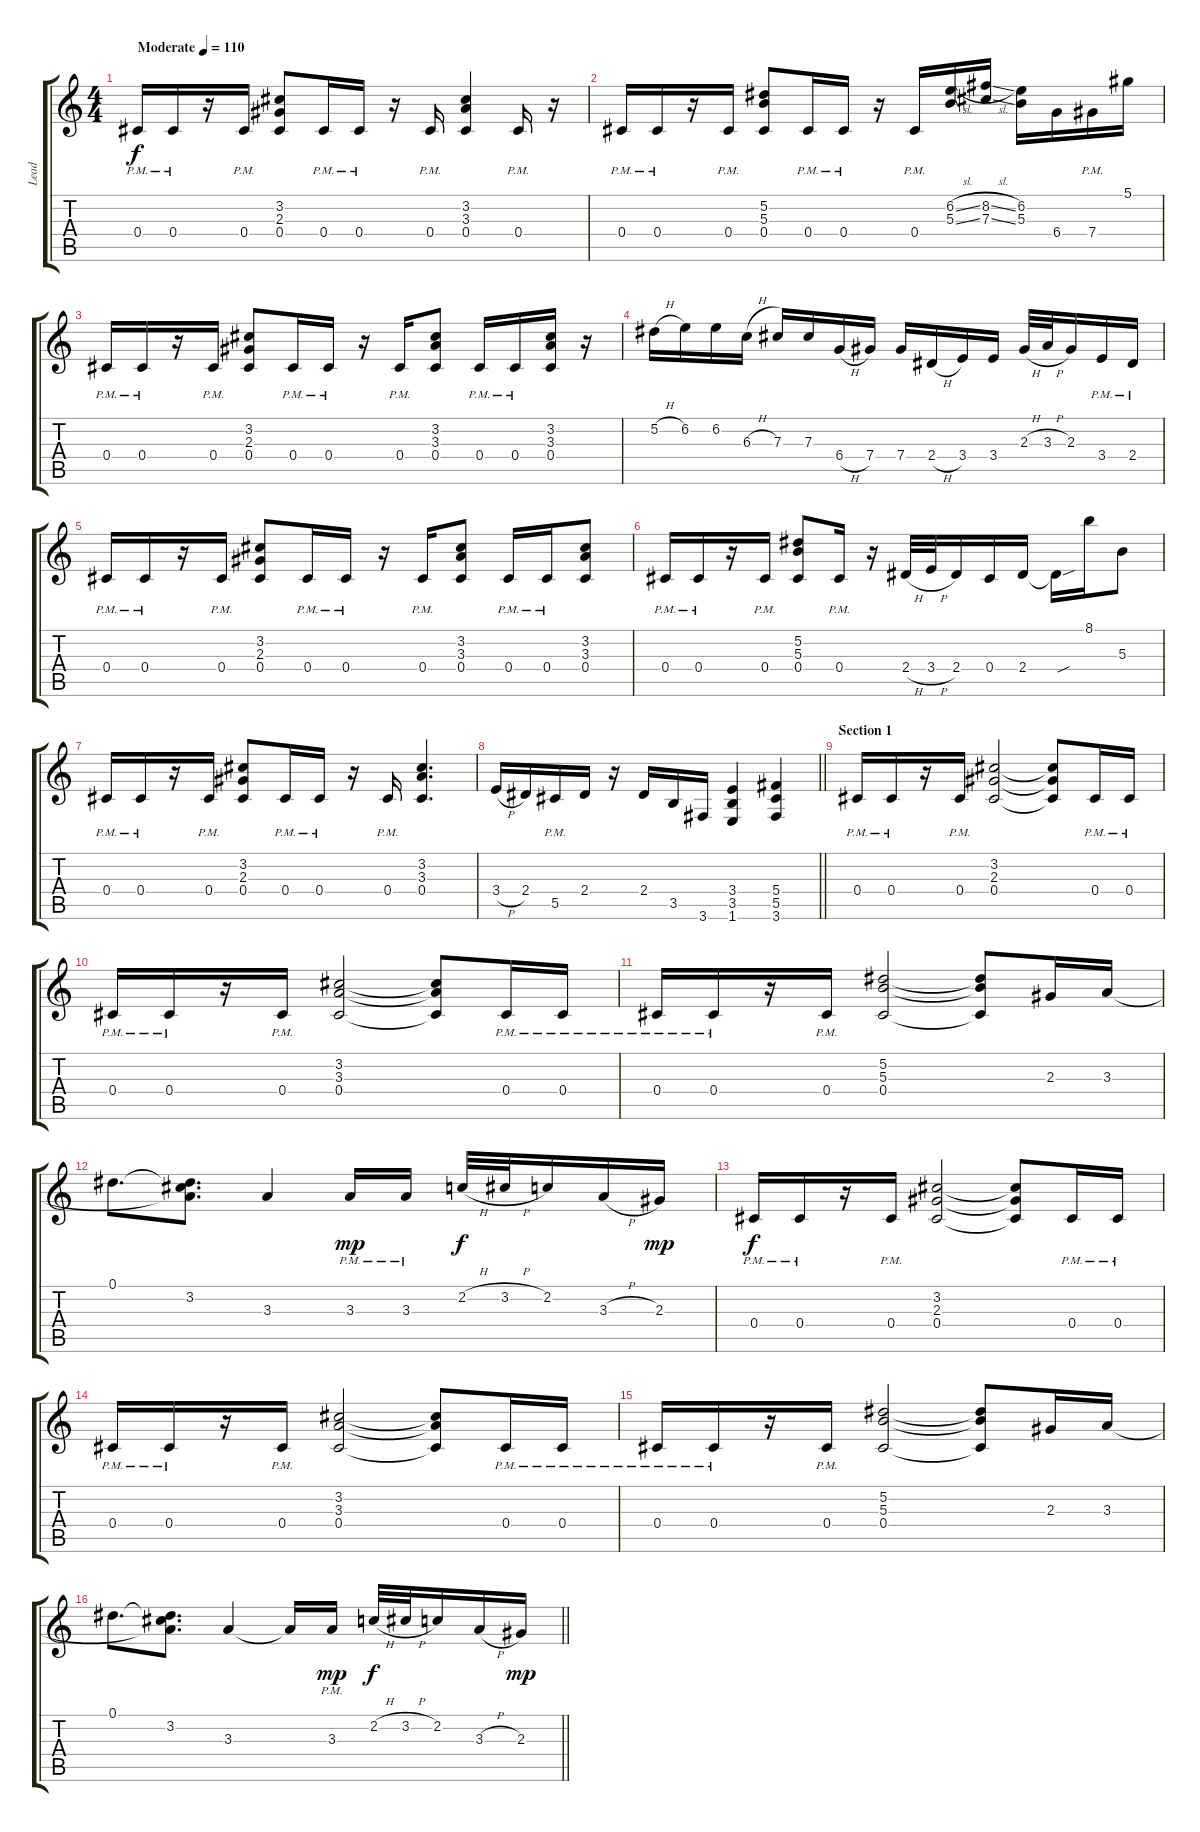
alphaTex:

\track ("Lead" "Lead") {instrument overdrivenguitar}
\staff {score tabs}
\tuning (Eb4 Bb3 Gb3 Db3 Ab2 Eb2) {hide}
\ts (4 4)
\tempo (110 "Moderate")
\clef g2
\ks c
0.4{pm}.16{dy f instrument overdrivenguitar} 0.4{pm}.16 r.16 0.4{pm}.16 (3.2 2.3 0.4).8 0.4{pm}.16 0.4{pm}.16 r.16 0.4{pm}.16 (3.2 3.3 0.4).4 0.4{pm}.16 r.16 |
0.4{pm}.16 0.4{pm}.16 r.16 0.4{pm}.16 (5.2 5.3 0.4).8 0.4{pm}.16 0.4{pm}.16 r.16 0.4{pm}.16 (6.2{sl} 5.3{ss}).16 (8.2{sl} 7.3{ss}).16 (6.2 5.3).16 6.4.16 7.4{pm}.16 5.1.16 |
0.4{pm}.16 0.4{pm}.16 r.16 0.4{pm}.16 (3.2 2.3 0.4).8 0.4{pm}.16 0.4{pm}.16 r.16 0.4{pm}.16 (3.2 3.3 0.4).8 0.4{pm}.16 0.4{pm}.16 (3.2 3.3 0.4).16 r.16 |
5.2{h}.16 6.2.16 6.2.16 6.3{h}.16 7.3.16 7.3.16 6.4{h}.16 7.4.16 7.4.16 2.4{h}.16 3.4.16 3.4.16 2.3{h}.32 3.3{h}.32 2.3.16 3.4{pm}.16 2.4{pm}.16 |
0.4{pm}.16 0.4{pm}.16 r.16 0.4{pm}.16 (3.2 2.3 0.4).8 0.4{pm}.16 0.4{pm}.16 r.16 0.4{pm}.16 (3.2 3.3 0.4).8 0.4{pm}.16 0.4{pm}.16 (3.2 3.3 0.4).8 |
0.4{pm}.16 0.4{pm}.16 r.16 0.4{pm}.16 (5.2 5.3 0.4).8 0.4{pm}.16 r.16 2.4{h}.32 3.4{h}.32 2.4.16 0.4.16 2.4.16 2.4{sou t}.16 8.1.16 5.3.8 |
0.4{pm}.16 0.4{pm}.16 r.16 0.4{pm}.16 (3.2 2.3 0.4).8 0.4{pm}.16 0.4{pm}.16 r.16 0.4{pm}.16 (3.2 3.3 0.4).4{d} |
\barLineRight lightlight
3.4{h}.16 2.4.16 5.5{pm}.16 2.4.16 r.16 2.4.16 3.5.16 3.6.16 (3.4 3.5 1.6).4 (5.4 5.5 3.6).4 |
\section ("" "Section 1")
0.4{pm}.16 0.4{pm}.16 r.16 0.4{pm}.16 (3.2 2.3 0.4).2 (3.2{t} 2.3{t} 0.4{t}).8 0.4{pm}.16 0.4{pm}.16 |
0.4{pm}.16 0.4{pm}.16 r.16 0.4{pm}.16 (3.2 3.3 0.4).2 (3.2{t} 3.3{t} 0.4{t}).8 0.4{pm}.16 0.4{pm}.16 |
0.4{pm}.16 0.4{pm}.16 r.16 0.4{pm}.16 (5.2 5.3 0.4).2 (5.2{t} 5.3{t} 0.4{t}).8 2.3.16 3.3.16 |
0.1.8{d} (0.1{t} 3.2 3.3{t}).8{d} 3.3.4 3.3{pm}.16{dy mp} 3.3{pm}.16 2.2{h}.32{dy f} 3.2{h}.32 2.2.16 3.3{h}.16 2.3.16{dy mp} |
0.4{pm}.16{dy f} 0.4{pm}.16 r.16 0.4{pm}.16 (3.2 2.3 0.4).2 (3.2{t} 2.3{t} 0.4{t}).8 0.4{pm}.16 0.4{pm}.16 |
0.4{pm}.16 0.4{pm}.16 r.16 0.4{pm}.16 (3.2 3.3 0.4).2 (3.2{t} 3.3{t} 0.4{t}).8 0.4{pm}.16 0.4{pm}.16 |
0.4{pm}.16 0.4{pm}.16 r.16 0.4{pm}.16 (5.2 5.3 0.4).2 (5.2{t} 5.3{t} 0.4{t}).8 2.3.16 3.3.16 |
\barLineRight lightlight
0.1.8{d} (0.1{t} 3.2 3.3{t}).8{d} 3.3.4 3.3{t}.16 3.3{pm}.16{dy mp} 2.2{h}.32{dy f} 3.2{h}.32 2.2.16 3.3{h}.16 2.3.16{dy mp}
